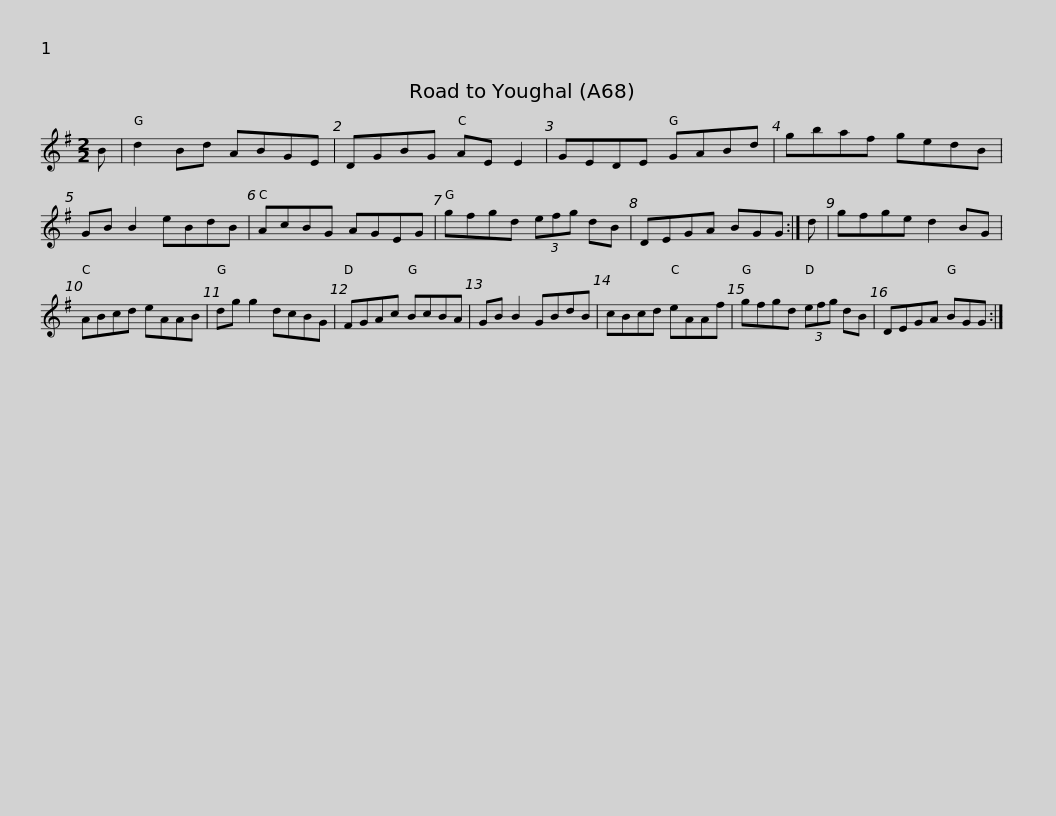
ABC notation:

X:1
L:1/8
M:2/2
I:linebreak $
K:G
V:1 treble
V:1
 B | d2 Bd ABGE | DGBG AE E2 | GEDE GABd | gbaf gedB | %5
 GB B2 eBdB |$ AcBG AGEG | gfgd (3efg dB | DEGA BGG :| d | %10
 gfge d2 BG | ABcd eAAB |$ dg g2 dcBG | FGAc BcBA | GB B2 GBdB | %15
 cBcd eAAf | gfgd (3efg dB | DEGA BGG :| %18
